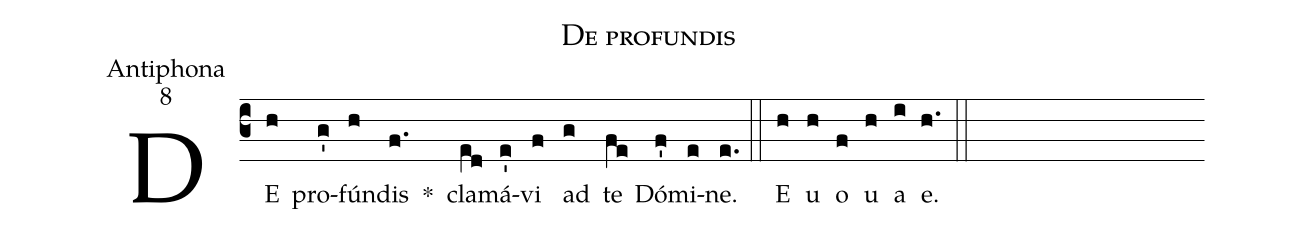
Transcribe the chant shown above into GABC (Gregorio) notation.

name:De profundis;
office-part:Antiphona;
mode:8;
%%
(c3) DE(h) pro(g')fún(h)dis(f.) *() cla(e[ll:1]d)má(e')vi(f) ad(g) te(fe) Dó(f')mi(e)ne.(e.) (::) <eu>E(h) u(h) o(f) u(h) a(i) e.</eu>(h.) (::)
